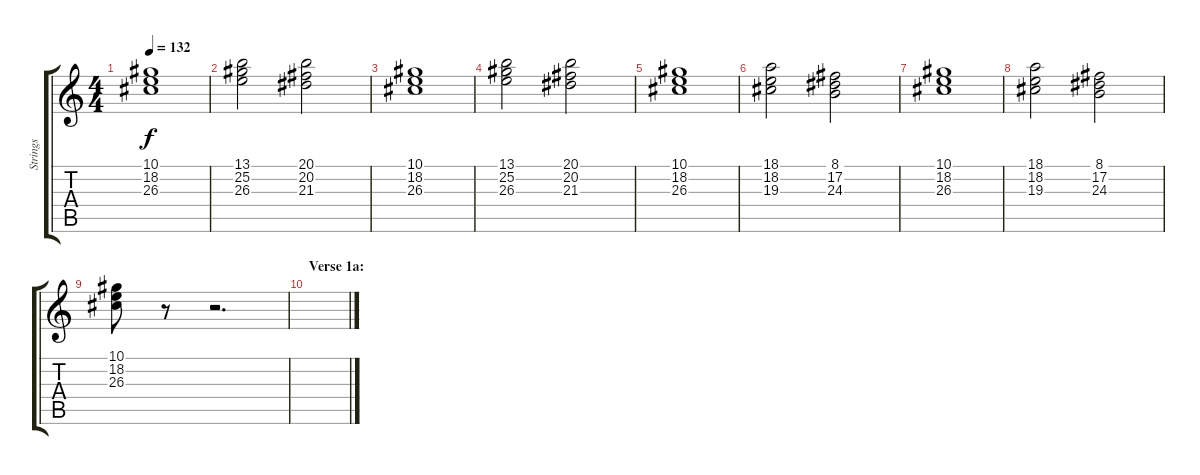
\track ("Strings" "Strings") {instrument stringensemble1}
\staff {score tabs}
\tuning (Eb4 Bb3 Gb3 Db3 Ab2 Eb2) {hide}
\ts (4 4)
\tempo 132
\clef g2
\ks c
(10.1 18.2 26.3).1{dy f} |
(13.1 25.2 26.3).2 (20.1 20.2 21.3).2 |
(10.1 18.2 26.3).1 |
(13.1 25.2 26.3).2 (20.1 20.2 21.3).2 |
(10.1 18.2 26.3).1 |
(18.1 18.2 19.3).2 (8.1 17.2 24.3).2 |
(10.1 18.2 26.3).1 |
(18.1 18.2 19.3).2 (8.1 17.2 24.3).2 |
(10.1 18.2 26.3).8 r.8 r.2{d} |
\section ("" "Verse 1a:")
